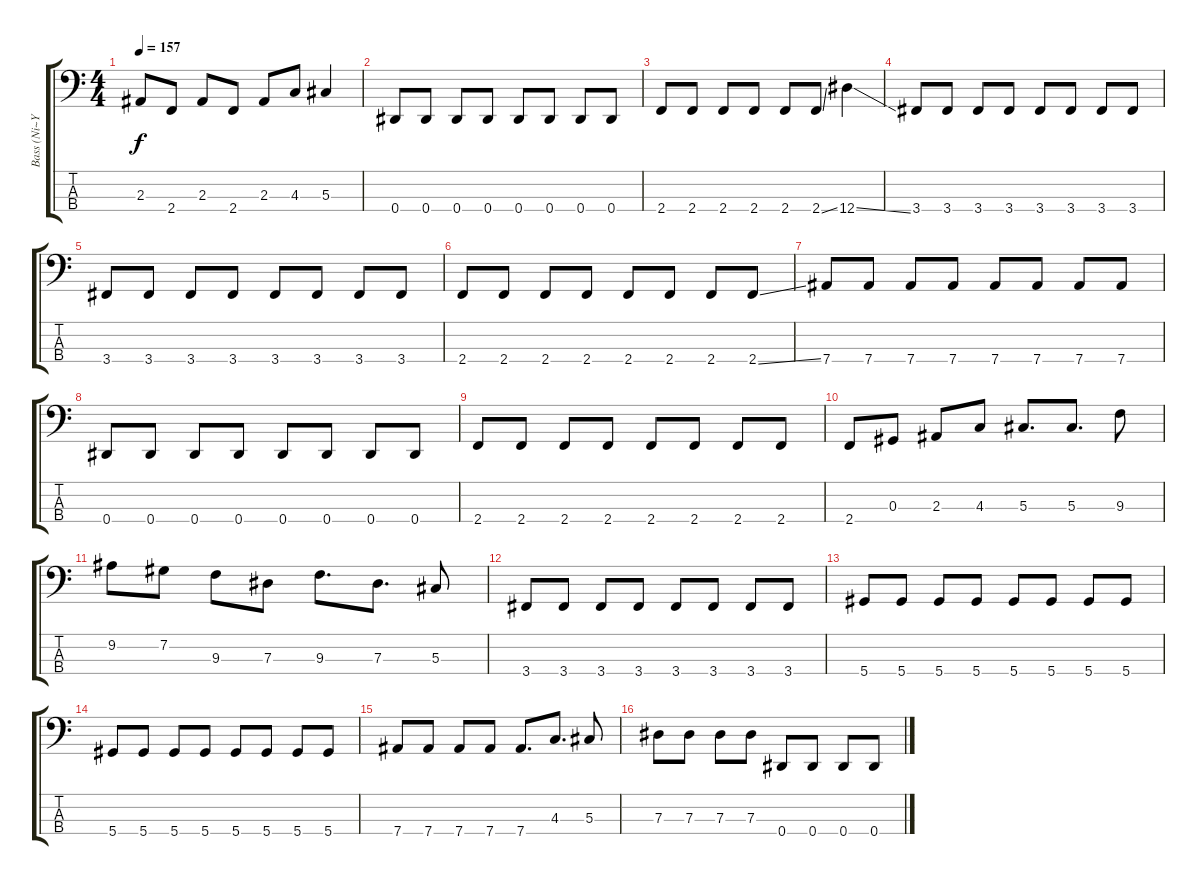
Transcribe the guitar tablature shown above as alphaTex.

\track ("Bass (Ni~Ya)" "Bass (Ni~Y") {instrument electricbasspick}
\staff {score tabs}
\tuning (Gb2 Db2 Ab1 Eb1) {hide}
\ts (4 4)
\tempo 157
\clef f4
\ks c
2.3.8{dy f} 2.4.8 2.3.8 2.4.8 2.3.8 4.3.8 5.3.4 |
0.4.8 0.4.8 0.4.8 0.4.8 0.4.8 0.4.8 0.4.8 0.4.8 |
2.4.8 2.4.8 2.4.8 2.4.8 2.4.8 2.4{ss}.8 12.4{ss}.4 |
3.4.8 3.4.8 3.4.8 3.4.8 3.4.8 3.4.8 3.4.8 3.4.8 |
3.4.8 3.4.8 3.4.8 3.4.8 3.4.8 3.4.8 3.4.8 3.4.8 |
2.4.8 2.4.8 2.4.8 2.4.8 2.4.8 2.4.8 2.4.8 2.4{ss}.8 |
7.4.8 7.4.8 7.4.8 7.4.8 7.4.8 7.4.8 7.4.8 7.4.8 |
0.4.8 0.4.8 0.4.8 0.4.8 0.4.8 0.4.8 0.4.8 0.4.8 |
2.4.8 2.4.8 2.4.8 2.4.8 2.4.8 2.4.8 2.4.8 2.4.8 |
2.4.8 0.3.8 2.3.8 4.3.8 5.3.8{d} 5.3.8{d} 9.3.8 |
9.2.8 7.2.8 9.3.8 7.3.8 9.3.8{d} 7.3.8{d} 5.3.8 |
3.4.8 3.4.8 3.4.8 3.4.8 3.4.8 3.4.8 3.4.8 3.4.8 |
5.4.8 5.4.8 5.4.8 5.4.8 5.4.8 5.4.8 5.4.8 5.4.8 |
5.4.8 5.4.8 5.4.8 5.4.8 5.4.8 5.4.8 5.4.8 5.4.8 |
7.4.8 7.4.8 7.4.8 7.4.8 7.4.8{d} 4.3.8{d} 5.3.8 |
7.3.8 7.3.8 7.3.8 7.3.8 0.4.8 0.4.8 0.4.8 0.4.8
